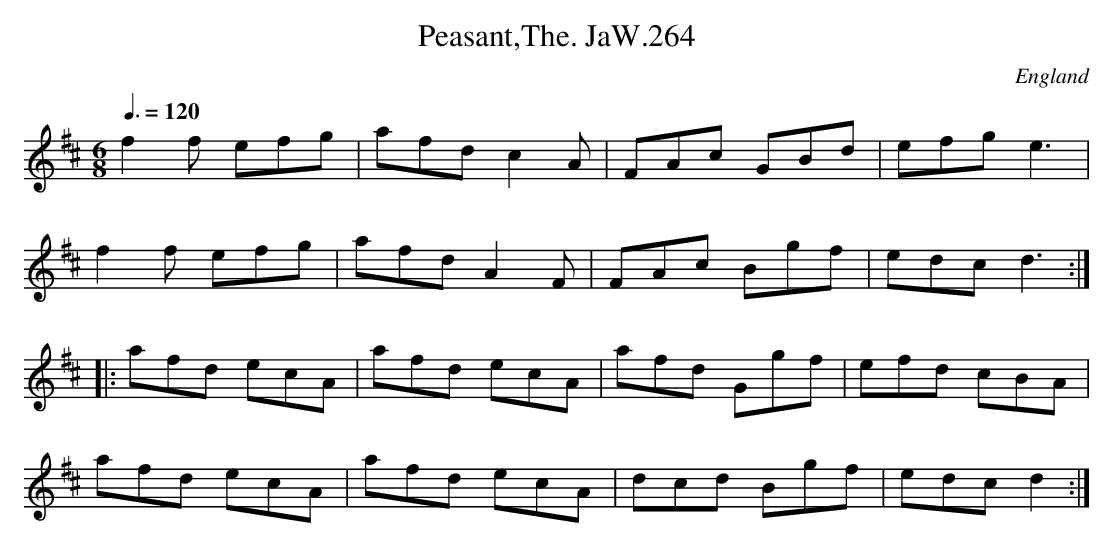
X:1
T:Peasant,The. JaW.264
L:1/8
M:6/8
O:England
Q:3/8=120
K:D
f2f efg|afd c2A|FAc GBd|efg e3|!
f2f efg|afd A2F|FAc Bgf|edcd3:|!
|:afd ecA|afd ecA|afd Ggf|efd cBA|!
afd ecA|afd ecA|dcd Bgf|edc d2:|
